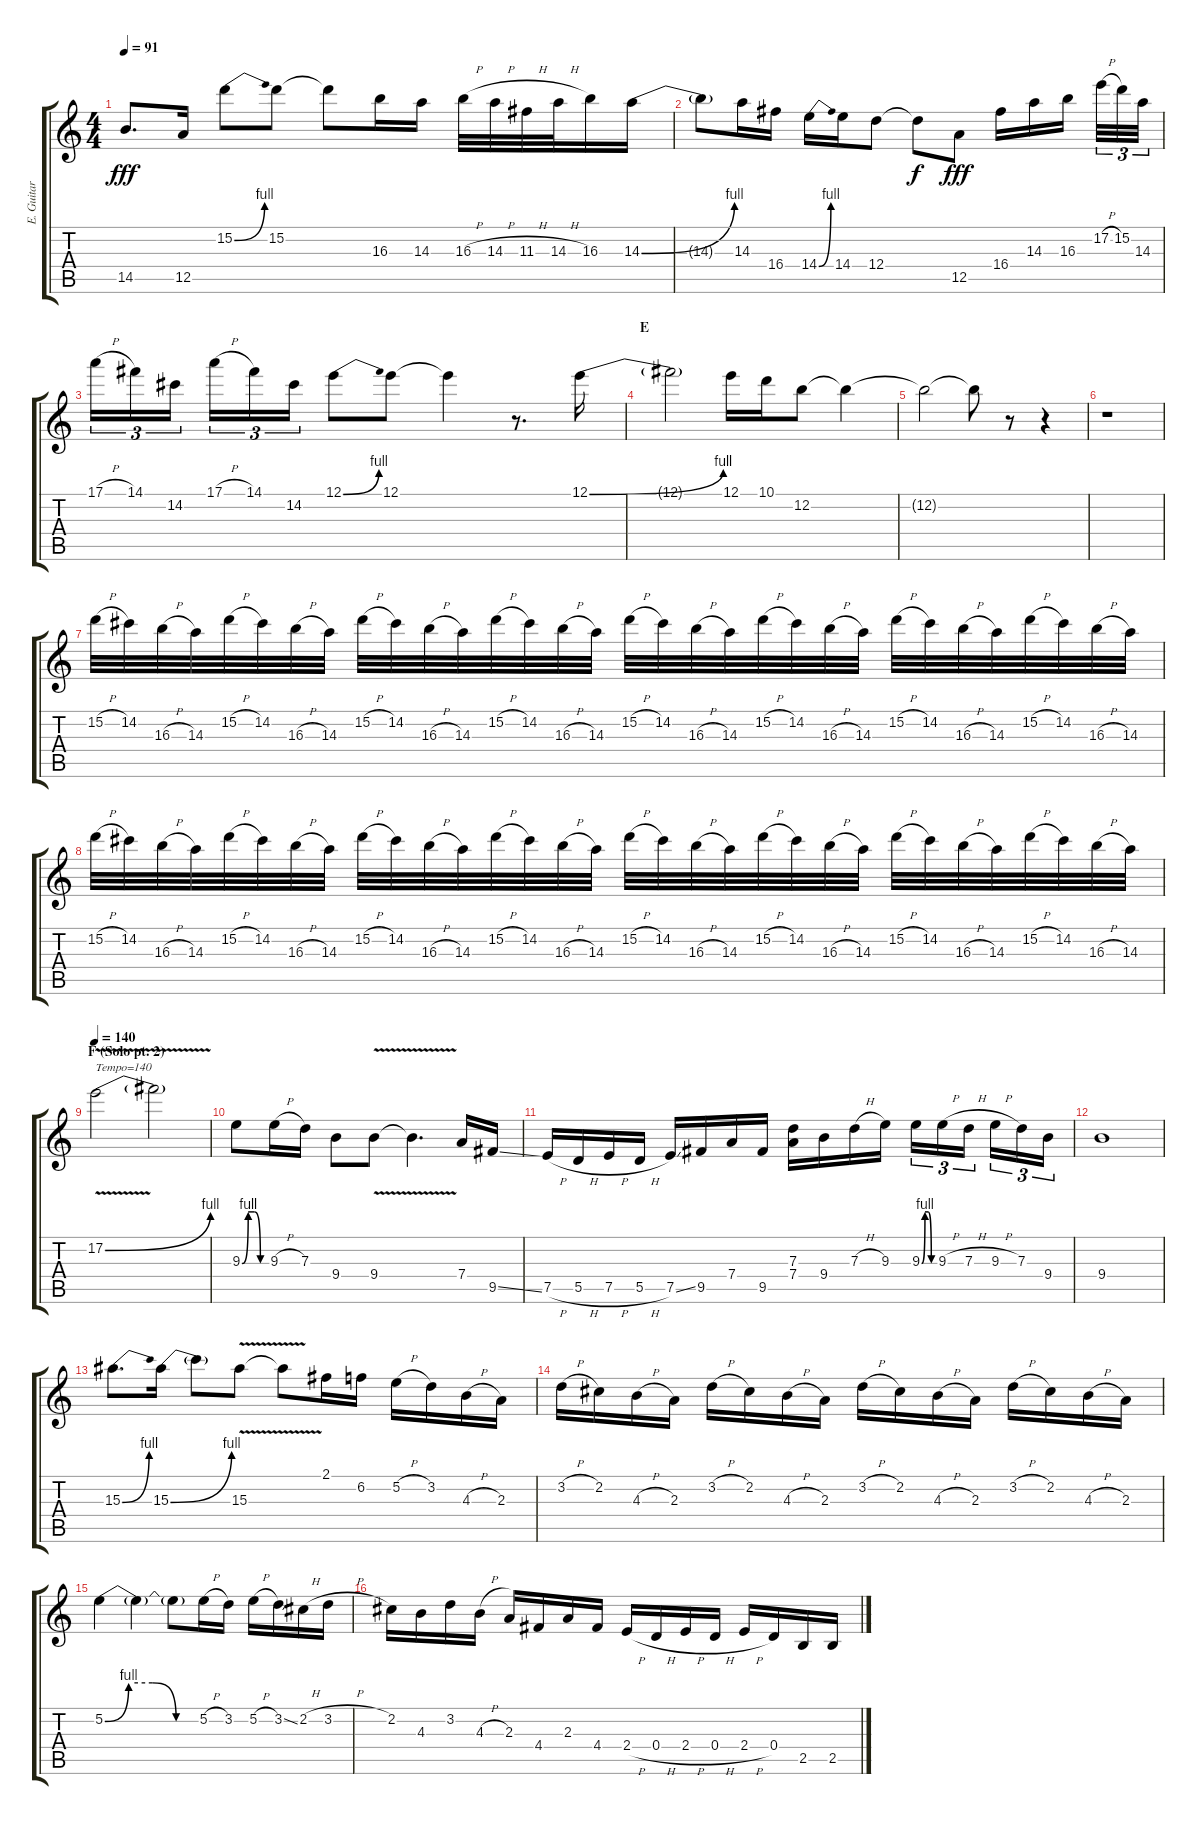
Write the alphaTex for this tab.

\track ("E. Guitar 1 (Lead)" "E. Guitar ") {instrument distortionguitar}
\staff {score tabs}
\tuning (E4 B3 G3 D3 A2 E2) {hide}
\ts (4 4)
\tempo 91
\clef g2
\ks c
14.5.8{d dy fff} 12.5.16 15.2{be (bend 0 0 60 4)}.8 15.2.8 15.2{t}.8 16.3.16 14.3.16 16.3{h}.32 14.3{h}.32 11.3{h}.32 14.3{h}.32 16.3.16 14.3{be (bend 0 0 60 4)}.16 |
14.3{t}.8 14.3.16 16.4.16 14.4{be (bend 0 0 60 4)}.16 14.4.16 12.4.8 12.4{t}.8{dy f} 12.5.8{dy fff} 16.4.16 14.3.16 16.3.16{beam splitsecondary} 17.2{h}.32{tu (3 2)} 15.2.32{tu (3 2)} 14.3.32{tu (3 2)} |
17.1{h}.16{tu (3 2)} 14.1.16{tu (3 2)} 14.2.16{tu (3 2) beam splitsecondary} 17.1{h}.16{tu (3 2)} 14.1.16{tu (3 2)} 14.2.16{tu (3 2)} 12.1{be (bend 0 0 60 4)}.8 12.1.8 12.1{t}.4 r.8{d} 12.1{be (bend 0 0 60 4)}.16 |
\section ("" "E")
12.1{t}.2 12.1.16 10.1.16 12.2.8 12.2{t}.4 |
12.2{t}.2 12.2{t}.8 r.8 r.4 |
r.1 |
15.2{h}.32{volume 0} 14.2.32{volume 16} 16.3{h}.32 14.3.32 15.2{h}.32 14.2.32 16.3{h}.32 14.3.32 15.2{h}.32 14.2.32 16.3{h}.32 14.3.32 15.2{h}.32 14.2.32 16.3{h}.32 14.3.32 15.2{h}.32 14.2.32 16.3{h}.32 14.3.32 15.2{h}.32 14.2.32 16.3{h}.32 14.3.32 15.2{h}.32 14.2.32 16.3{h}.32 14.3.32 15.2{h}.32 14.2.32 16.3{h}.32 14.3.32 |
15.2{h}.32 14.2.32 16.3{h}.32 14.3.32 15.2{h}.32 14.2.32 16.3{h}.32 14.3.32 15.2{h}.32 14.2.32 16.3{h}.32 14.3.32 15.2{h}.32 14.2.32 16.3{h}.32 14.3.32 15.2{h}.32 14.2.32 16.3{h}.32 14.3.32 15.2{h}.32 14.2.32 16.3{h}.32 14.3.32 15.2{h}.32 14.2.32 16.3{h}.32 14.3.32 15.2{h}.32 14.2.32 16.3{h}.32 14.3.32 |
\section ("" "F (Solo pt. 2)")
\tempo 140
17.2{be (bend 0 0 60 4) v}.2{txt "Tempo=140"} 17.2{t}.2 |
9.3{be (custom 0 0 15 4 30 4 45 0 60 0)}.8 9.3{h}.16 7.3.16 9.4.8 9.4{v}.8 9.4{t}.4{d} 7.4.16 9.5{ss}.16 |
7.5{h}.16 5.5{h}.16 7.5{h}.16 5.5{h}.16 7.5{ss}.16 9.5.16 7.4.16 9.5.16 (7.3 7.4).16 9.4.16 7.3{h}.16 9.3.16 9.3{be (custom 0 0 15 4 30 4 45 0 60 0)}.16{tu (3 2)} 9.3{h}.16{tu (3 2)} 7.3{h}.16{tu (3 2) beam splitsecondary} 9.3{h}.16{tu (3 2)} 7.3.16{tu (3 2)} 9.4.16{tu (3 2)} |
9.4.1 |
15.3{be (bend 0 0 60 4)}.8{d} 15.3{be (bend 0 0 60 4)}.16 15.3{t}.8 15.3{v}.8 15.3{t}.8 2.1.16 6.2.16 5.2{h}.16 3.2.16 4.3{h}.16 2.3.16 |
3.2{h}.16 2.2.16 4.3{h}.16 2.3.16 3.2{h}.16 2.2.16 4.3{h}.16 2.3.16 3.2{h}.16 2.2.16 4.3{h}.16 2.3.16 3.2{h}.16 2.2.16 4.3{h}.16 2.3.16 |
5.2{be (custom 0 0 15 4 30 4 45 0 60 0)}.4 5.2{t}.4 5.2{t}.8 5.2{h}.16 3.2.16 5.2{h}.16 3.2{ss}.16 2.2{h}.16 3.2{h}.16 |
2.2.16 4.3.16 3.2.16 4.3{h}.16 2.3.16 4.4.16 2.3.16 4.4.16 2.4{h}.16 0.4{h}.16 2.4{h}.16 0.4{h}.16 2.4{h}.16 0.4.16 2.5.16 2.5{ss}.16
